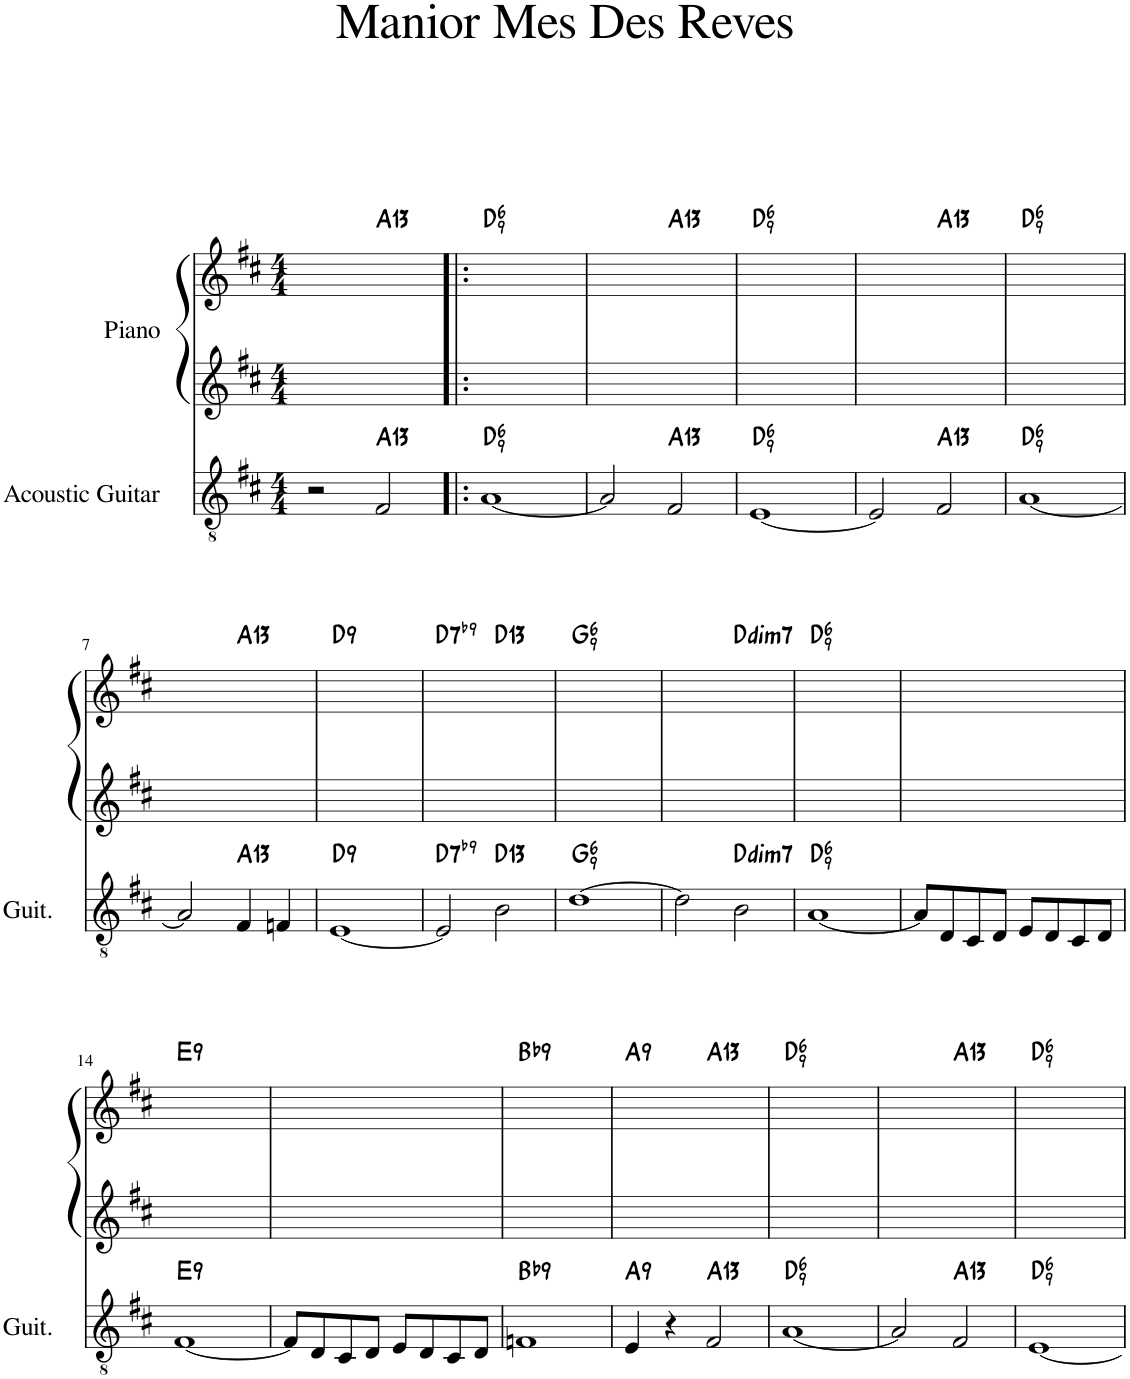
**kern	**harte	**kern	**kern	**harte
*part2	*part2	*part1	*part1	*part1
*staff3	*	*staff2	*staff1	*
*I"Acoustic Guitar	*	*I"Piano	*	*
*I'Guit.	*	*I'Pno	*	*
*clefGv2	*	*clefG2	*clefG2	*
*k[f#c#]	*	*k[f#c#]	*k[f#c#]	*
*M4/4	*	*M4/4	*M4/4	*
=1	=1	=1	=1	=1
*	*	*	*^	*
2r	.	1ryy	1ryy	2ryy	.
!	!LO:H:kt=13	!	!	!	!LO:H:kt=13
2F#/	A:9(11,13)	.	.	2ryy	A:9(11,13)
=2!|:	=2!|:	=2!|:	=2!|:	=2!|:	=2!|:
!	!LO:H:kt=6	!	!	!	!LO:H:kt=6
*	*	*	*v	*v	*
[1A	D:maj6(9)	1ryy	1ryy	D:maj6(9)
=3	=3	=3	=3	=3
*	*	*	*^	*
2A/]	.	1ryy	1ryy	2ryy	.
!	!LO:H:kt=13	!	!	!	!LO:H:kt=13
2F#/	A:9(11,13)	.	.	2ryy	A:9(11,13)
=4	=4	=4	=4	=4	=4
!	!LO:H:kt=6	!	!	!	!LO:H:kt=6
*	*	*	*v	*v	*
[1E	D:maj6(9)	1ryy	1ryy	D:maj6(9)
=5	=5	=5	=5	=5
*	*	*	*^	*
2E/]	.	1ryy	1ryy	2ryy	.
!	!LO:H:kt=13	!	!	!	!LO:H:kt=13
2F#/	A:9(11,13)	.	.	2ryy	A:9(11,13)
=6	=6	=6	=6	=6	=6
!	!LO:H:kt=6	!	!	!	!LO:H:kt=6
*	*	*	*v	*v	*
[1A	D:maj6(9)	1ryy	1ryy	D:maj6(9)
!!LO:LB:g=z
=7	=7	=7	=7	=7
*	*	*	*^	*
2A/]	.	1ryy	1ryy	2ryy	.
!	!LO:H:kt=13	!	!	!	!LO:H:kt=13
4F#/	A:9(11,13)	.	.	2ryy	A:9(11,13)
4Fn/	.	.	.	.	.
=8	=8	=8	=8	=8	=8
!	!LO:H:kt=9	!	!	!	!LO:H:kt=9
*	*	*	*v	*v	*
[1E	D:9	1ryy	1ryy	D:9
=9	=9	=9	=9	=9
!	!LO:H:kt=7	!	!	!LO:H:kt=7
*	*	*	*^	*
2E/]	D:7(b9)	1ryy	1ryy	2ryy	D:7(b9)
!	!LO:H:kt=13	!	!	!	!LO:H:kt=13
2B\	D:9(11,13)	.	.	2ryy	D:9(11,13)
=10	=10	=10	=10	=10	=10
!	!LO:H:kt=6	!	!	!	!LO:H:kt=6
*	*	*	*v	*v	*
[1d	G:maj6(9)	1ryy	1ryy	G:maj6(9)
=11	=11	=11	=11	=11
*	*	*	*^	*
2d\]	.	1ryy	1ryy	2ryy	.
!	!LO:H:kt=dim7	!	!	!	!LO:H:kt=dim7
2B\	D:dim7	.	.	2ryy	D:dim7
=12	=12	=12	=12	=12	=12
!	!LO:H:kt=6	!	!	!	!LO:H:kt=6
*	*	*	*v	*v	*
[1A	D:maj6(9)	1ryy	1ryy	D:maj6(9)
=13	=13	=13	=13	=13
8A/L]	.	1ryy	1ryy	.
8D/	.	.	.	.
8C#/	.	.	.	.
8D/J	.	.	.	.
8E/L	.	.	.	.
8D/	.	.	.	.
8C#/	.	.	.	.
8D/J	.	.	.	.
!!LO:LB:g=z
=14	=14	=14	=14	=14
!	!LO:H:kt=9	!	!	!LO:H:kt=9
[1F#	E:9	1ryy	1ryy	E:9
=15	=15	=15	=15	=15
8F#/L]	.	1ryy	1ryy	.
8D/	.	.	.	.
8C#/	.	.	.	.
8D/J	.	.	.	.
8E/L	.	.	.	.
8D/	.	.	.	.
8C#/	.	.	.	.
8D/J	.	.	.	.
=16	=16	=16	=16	=16
!	!LO:H:kt=9	!	!	!LO:H:kt=9
1Fn	Bb:9	1ryy	1ryy	Bb:9
=17	=17	=17	=17	=17
!	!LO:H:kt=9	!	!	!LO:H:kt=9
*	*	*	*^	*
4E/	A:9	1ryy	1ryy	2ryy	A:9
4r	.	.	.	.	.
!	!LO:H:kt=13	!	!	!	!LO:H:kt=13
2F#/	A:9(11,13)	.	.	2ryy	A:9(11,13)
=18	=18	=18	=18	=18	=18
!	!LO:H:kt=6	!	!	!	!LO:H:kt=6
*	*	*	*v	*v	*
[1A	D:maj6(9)	1ryy	1ryy	D:maj6(9)
=19	=19	=19	=19	=19
*	*	*	*^	*
2A/]	.	1ryy	1ryy	2ryy	.
!	!LO:H:kt=13	!	!	!	!LO:H:kt=13
2F#/	A:9(11,13)	.	.	2ryy	A:9(11,13)
=20	=20	=20	=20	=20	=20
!	!LO:H:kt=6	!	!	!	!LO:H:kt=6
*	*	*	*v	*v	*
[1E	D:maj6(9)	1ryy	1ryy	D:maj6(9)
=	=	=	=	=
*-	*-	*-	*-	*-
